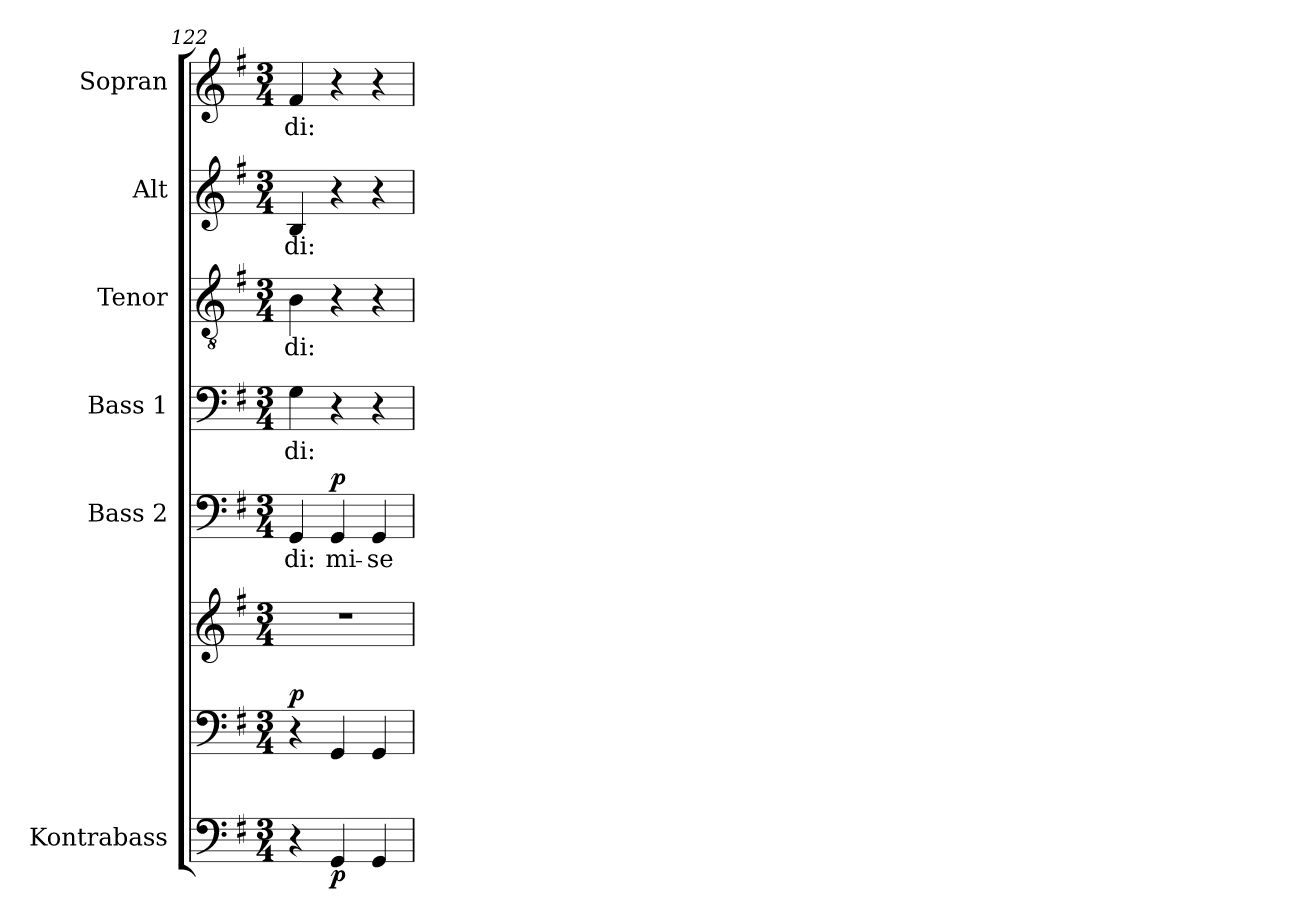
**kern	**dynam	**kern	**kern	**dynam	**kern	**text	**dynam	**kern	**text	**kern	**text	**kern	**text	**kern	**text
*part7	*part7	*part6	*part6	*part6	*part5	*part5	*part5	*part4	*part4	*part3	*part3	*part2	*part2	*part1	*part1
*staff8	*staff8	*staff7	*staff6	*staff6/7	*staff5	*staff5	*staff5	*staff4	*staff4	*staff3	*staff3	*staff2	*staff2	*staff1	*staff1
*I"Kontrabass	*	*	*	*	*I"Bass 2	*	*	*I"Bass 1	*	*I"Tenor	*	*I"Alt	*	*I"Sopran	*
*I'Kb.	*	*	*	*	*I'B. 2	*	*	*I'B. 1	*	*I'T.	*	*I'A.	*	*I'S.	*
*clefF4	*	*clefF4	*clefG2	*	*clefF4	*	*	*clefF4	*	*clefGv2	*	*clefG2	*	*clefG2	*
*ITrd7c12	*	*	*	*	*	*	*	*	*	*	*	*	*	*	*
*k[f#]	*	*k[f#]	*k[f#]	*	*k[f#]	*	*	*k[f#]	*	*k[f#]	*	*k[f#]	*	*k[f#]	*
*G:	*	*G:	*G:	*	*G:	*	*	*G:	*	*G:	*	*G:	*	*G:	*
*M3/4	*	*M3/4	*M3/4	*	*M3/4	*	*	*M3/4	*	*M3/4	*	*M3/4	*	*M3/4	*
=122	=122	=122	=122	=122	=122	=122	=122	=122	=122	=122	=122	=122	=122	=122	=122
!	!	!	!	!LO:DY:a=2	!	!LO:LY:b	!	!	!LO:LY:b	!	!LO:LY:b	!	!LO:LY:b	!	!LO:LY:b
4r	.	4r	2.r	p	4GG/	-di:	.	4G\	-di:	4B\	-di:	4B/	-di:	4f#/	-di:
!	!LO:DY:b	!	!	!	!	!LO:LY:b	!LO:DY:a	!	!	!	!	!	!	!	!
4GGG/	p	4GG/	.	.	4GG/	mi-	p	4r	.	4r	.	4r	.	4r	.
!	!	!	!	!	!	!LO:LY:b	!	!	!	!	!	!	!	!	!
4GGG/	.	4GG/	.	.	4GG/	-se-	.	4r	.	4r	.	4r	.	4r	.
=	=	=	=	=	=	=	=	=	=	=	=	=	=	=	=
*-	*-	*-	*-	*-	*-	*-	*-	*-	*-	*-	*-	*-	*-	*-	*-
